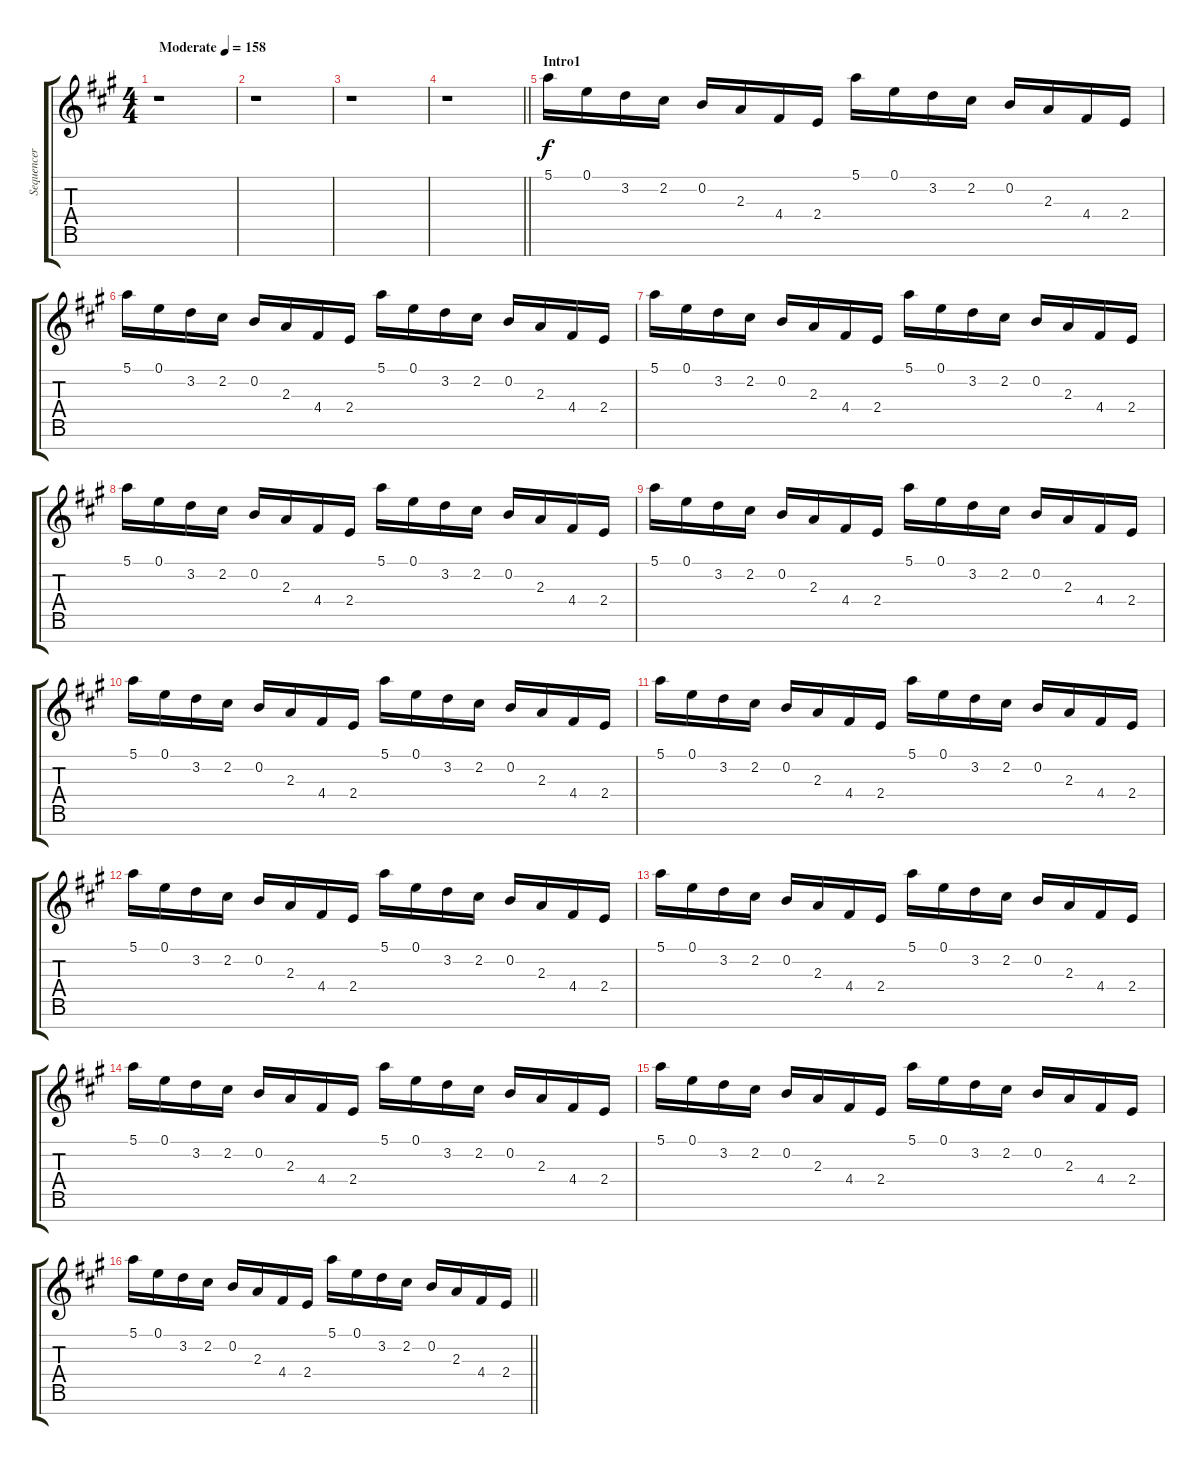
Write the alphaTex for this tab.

\track ("Sequencer" "Sequencer") {instrument pad3polysynth}
\staff {score tabs}
\tuning (E5 B4 G4 D4 A3 E3 B2) {hide}
\ts (4 4)
\tempo (158 "Moderate")
\clef g2
\ks a
r.1{dy f instrument pad3polysynth} |
r.1 |
r.1 |
\barLineRight lightlight
r.1 |
\section ("" "Intro1")
5.1.16 0.1.16 3.2.16 2.2.16 0.2.16 2.3.16 4.4.16 2.4.16 5.1.16 0.1.16 3.2.16 2.2.16 0.2.16 2.3.16 4.4.16 2.4.16 |
5.1.16 0.1.16 3.2.16 2.2.16 0.2.16 2.3.16 4.4.16 2.4.16 5.1.16 0.1.16 3.2.16 2.2.16 0.2.16 2.3.16 4.4.16 2.4.16 |
5.1.16 0.1.16 3.2.16 2.2.16 0.2.16 2.3.16 4.4.16 2.4.16 5.1.16 0.1.16 3.2.16 2.2.16 0.2.16 2.3.16 4.4.16 2.4.16 |
5.1.16 0.1.16 3.2.16 2.2.16 0.2.16 2.3.16 4.4.16 2.4.16 5.1.16 0.1.16 3.2.16 2.2.16 0.2.16 2.3.16 4.4.16 2.4.16 |
5.1.16 0.1.16 3.2.16 2.2.16 0.2.16 2.3.16 4.4.16 2.4.16 5.1.16 0.1.16 3.2.16 2.2.16 0.2.16 2.3.16 4.4.16 2.4.16 |
5.1.16 0.1.16 3.2.16 2.2.16 0.2.16 2.3.16 4.4.16 2.4.16 5.1.16 0.1.16 3.2.16 2.2.16 0.2.16 2.3.16 4.4.16 2.4.16 |
5.1.16 0.1.16 3.2.16 2.2.16 0.2.16 2.3.16 4.4.16 2.4.16 5.1.16 0.1.16 3.2.16 2.2.16 0.2.16 2.3.16 4.4.16 2.4.16 |
5.1.16 0.1.16 3.2.16 2.2.16 0.2.16 2.3.16 4.4.16 2.4.16 5.1.16 0.1.16 3.2.16 2.2.16 0.2.16 2.3.16 4.4.16 2.4.16 |
5.1.16 0.1.16 3.2.16 2.2.16 0.2.16 2.3.16 4.4.16 2.4.16 5.1.16 0.1.16 3.2.16 2.2.16 0.2.16 2.3.16 4.4.16 2.4.16 |
5.1.16 0.1.16 3.2.16 2.2.16 0.2.16 2.3.16 4.4.16 2.4.16 5.1.16 0.1.16 3.2.16 2.2.16 0.2.16 2.3.16 4.4.16 2.4.16 |
5.1.16 0.1.16 3.2.16 2.2.16 0.2.16 2.3.16 4.4.16 2.4.16 5.1.16 0.1.16 3.2.16 2.2.16 0.2.16 2.3.16 4.4.16 2.4.16 |
\barLineRight lightlight
5.1.16 0.1.16 3.2.16 2.2.16 0.2.16 2.3.16 4.4.16 2.4.16 5.1.16 0.1.16 3.2.16 2.2.16 0.2.16 2.3.16 4.4.16 2.4.16
